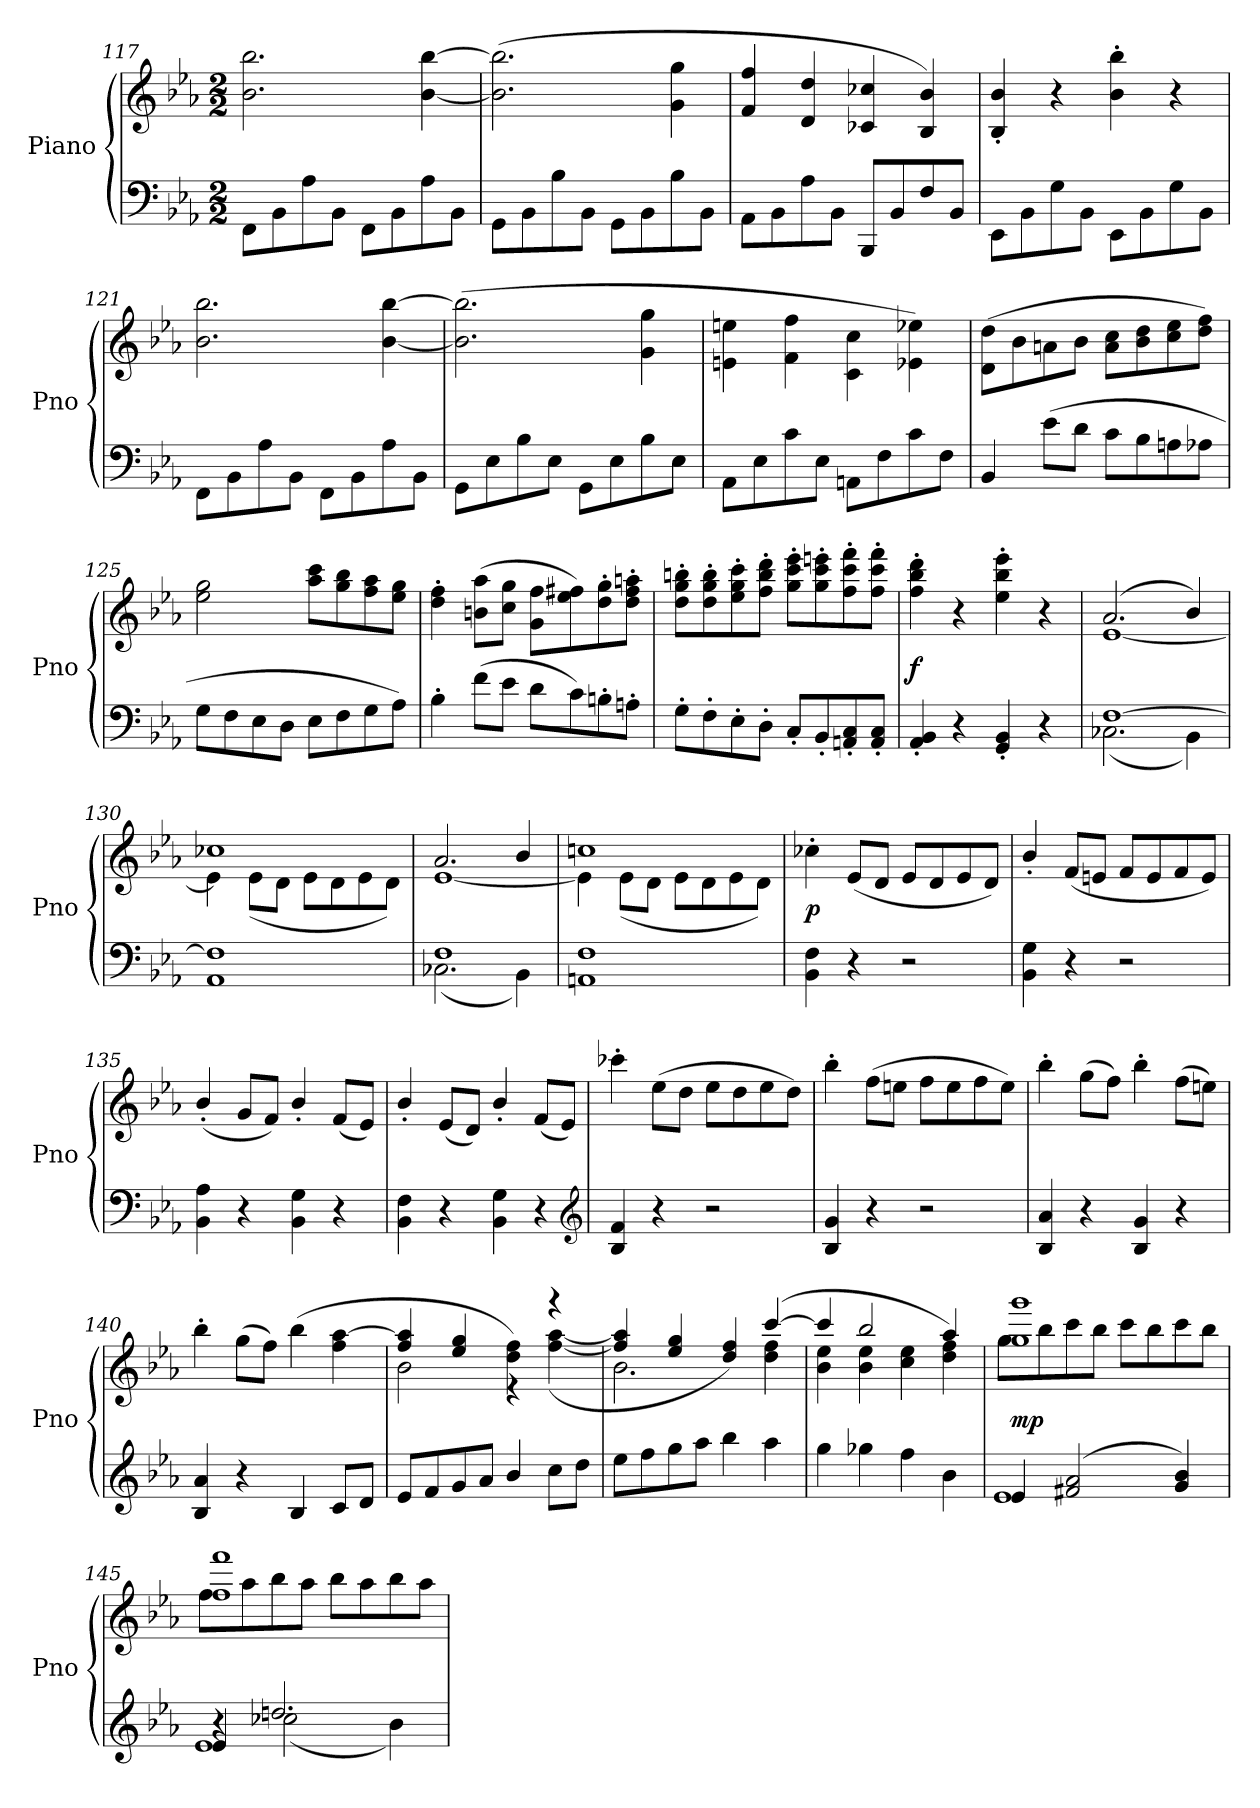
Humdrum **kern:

**kern	**kern	**dynam
*part1	*part1	*part1
*staff2	*staff1	*staff1/2
*I"Piano	*	*
*I'Pno	*	*
*clefF4	*clefG2	*
*k[b-e-a-]	*k[b-e-a-]	*
*M2/2	*M2/2	*
=117	=117	=117
8FF\L	2.b-\ 2.bb-\	.
8BB-\	.	.
8A-\	.	.
8BB-\J	.	.
8FF\L	.	.
8BB-\	.	.
8A-\	[4b-\ [4bb-\	.
8BB-\J	.	.
=118	=118	=118
8GG\L	(2.b-]\ 2.bb-]\	.
8BB-\	.	.
8B-\	.	.
8BB-\J	.	.
8GG\L	.	.
8BB-\	.	.
8B-\	4g\ 4gg\	.
8BB-\J	.	.
=119	=119	=119
8AA-\L	4f/ 4ff/	.
8BB-\	.	.
8A-\	4d/ 4dd/	.
8BB-\J	.	.
8BBB-/L	4c-X/ 4cc-X/	.
8BB-/	.	.
8F/	4B-/ 4b-/)	.
8BB-/J	.	.
=120	=120	=120
8EE-\L	4B-'/ 4b-'/	.
8BB-\	.	.
8G\	4r	.
8BB-\J	.	.
8EE-\L	4b-'\ 4bb-'\	.
8BB-\	.	.
8G\	4r	.
8BB-\J	.	.
=121	=121	=121
8FF\L	2.b-\ 2.bb-\	.
8BB-\	.	.
8A-\	.	.
8BB-\J	.	.
8FF\L	.	.
8BB-\	.	.
8A-\	[4b-\ [4bb-\	.
8BB-\J	.	.
=122	=122	=122
8GG\L	(2.b-]\ 2.bb-]\	.
8E-\	.	.
8B-\	.	.
8E-\J	.	.
8GG\L	.	.
8E-\	.	.
8B-\	4g\ 4gg\	.
8E-\J	.	.
=123	=123	=123
8AA-\L	4en\ 4een\	.
8E-\	.	.
8c\	4f\ 4ff\	.
8E-\J	.	.
8AAn\L	4c\ 4cc\	.
8F\	.	.
8c\	4e-X\ 4ee-X\)	.
8F\J	.	.
=124	=124	=124
4BB-/	(8d\ 8dd\L	.
.	8b-\	.
(8e-\L	8an\	.
8d\J	8b-\J	.
8c\L	8a\ 8cc\L	.
8B-\	8b-\ 8dd\	.
8An\	8cc\ 8ee-\	.
8A-X\J	8dd\ 8ff\J)	.
=125	=125	=125
8G\L	2ee-\ 2gg\	.
8F\	.	.
8E-\	.	.
8D\J	.	.
8E-\L	8aa-\ 8ccc\L	.
8F\	8gg\ 8bb-\	.
8G\	8ff\ 8aa-\	.
8A-\J)	8ee-\ 8gg\J	.
=126	=126	=126
4B-'\	4dd'\ 4ff'\	.
(8f\L	(8bn\ 8aa-\L	.
8e-\J	8cc\ 8gg\J	.
8d\L	8g\ 8ff\L	.
8c\)	8ee-\ 8ff#X\)	.
8Bn'\	8dd'\ 8gg'\	.
8An'\J	8dd'\ 8ff#'\ 8aan'\J	.
=127	=127	=127
8G'\L	8dd'\ 8gg'\ 8bbn'\L	.
8F'\	8dd'\ 8gg'\ 8bb'\	.
8E-'\	8ee-'\ 8gg'\ 8ccc'\	.
8D'\J	8ff'\ 8bb'\ 8ddd'\J	.
8C'/L	8gg'\ 8ccc'\ 8eee-'\L	.
8BB-'/	8gg'\ 8ccc'\ 8eeen'\	.
8AAn'/ 8C'/	8ff'\ 8ccc'\ 8fff'\	.
8AA'/ 8C'/J	8ff'\ 8ccc'\ 8fff'\J	.
=128	=128	=128
4AA-'/ 4BB-'/	4ff'\ 4bb-'\ 4ddd'\	f
4r	4r	.
4GG'/ 4BB-'/	4ee-'\ 4bb-'\ 4eee-'\	.
4r	4r	.
=129	=129	=129
*^	*^	*
[1F	(2.C-X\	(2.a-/	[1e-	.
.	4BB-\)	4b-/)	.	.
*v	*v	*	*	*
=130	=130	=130	=130
1AA- 1F]	1cc-X	4e-\]	.
.	.	(8e-\L	.
.	.	8d\J	.
.	.	8e-\L	.
.	.	8d\	.
.	.	8e-\	.
.	.	8d\J)	.
=131	=131	=131	=131
*^	*	*	*
1F	(2.C-X\	2.a-/	[1e-	.
.	4BB-\)	4b-/	.	.
*v	*v	*	*	*
=132	=132	=132	=132
1AAn 1F	1ccn	4e-\]	.
.	.	(8e-\L	.
.	.	8d\J	.
.	.	8e-\L	.
.	.	8d\	.
.	.	8e-\	.
.	.	8d\J)	.
*	*v	*v	*
=133	=133	=133
4BB-\ 4F\	4cc-X'\	p
4r	(8e-/L	.
.	8d/J	.
2r	8e-/L	.
.	8d/	.
.	8e-/	.
.	8d/J)	.
=134	=134	=134
4BB-\ 4G\	4b-'/	.
4r	(8f/L	.
.	8en/J	.
2r	8f/L	.
.	8e/	.
.	8f/	.
.	8e/J)	.
=135	=135	=135
4BB-\ 4A-\	(4b-'/	.
4r	8g/L	.
.	8f/J)	.
4BB-\ 4G\	4b-'/	.
4r	(8f/L	.
.	8e-/J)	.
=136	=136	=136
4BB-\ 4F\	4b-'/	.
4r	(8e-/L	.
.	8d/J)	.
4BB-\ 4G\	4b-'/	.
4r	(8f/L	.
.	8e-/J)	.
*clefG2	*	*
=137	=137	=137
4B-/ 4f/	4ccc-X'\	.
4r	(8ee-\L	.
.	8dd\J	.
2r	8ee-\L	.
.	8dd\	.
.	8ee-\	.
.	8dd\J)	.
=138	=138	=138
4B-/ 4g/	4bb-'\	.
4r	(8ff\L	.
.	8een\J	.
2r	8ff\L	.
.	8ee\	.
.	8ff\	.
.	8ee\J)	.
=139	=139	=139
4B-/ 4a-/	4bb-'\	.
4r	(8gg\L	.
.	8ff\J)	.
4B-/ 4g/	4bb-'\	.
4r	(8ff\L	.
.	8een\J)	.
=140	=140	=140
4B-/ 4a-/	4bb-'\	.
4r	(8gg\L	.
.	8ff\J)	.
4B-/	(4bb-\	.
8c/L	4ff\ [4aa-\	.
8d/J	.	.
=141	=141	=141
*	*^	*
8e-/L	4ff/ 4aa-]/	2b-\	.
8f/	.	.	.
8g/	4ee-/ 4gg/	.	.
8a-/J	.	.	.
4b-/	4dd\ 4ff\)	4r	.
8cc\L	4r	([4ff\ [4aa-\	.
8dd\J	.	.	.
=142	=142	=142	=142
8ee-\L	4ff]/ 4aa-]/	2.b-\	.
8ff\	.	.	.
8gg\	4ee-/ 4gg/	.	.
8aa-\J	.	.	.
4bb-\	4dd/ 4ff/)	.	.
4aa-\	([4ccc/	4dd\ 4ff\	.
=143	=143	=143	=143
4gg\	4ccc/]	4b-\ 4ee-\	.
4gg-X\	2bb-/	4b-\ 4ee-\	.
4ff\	.	4cc\ 4ee-\	.
4b-\	4aa-/	4dd\ 4ff\)	.
=144	=144	=144	=144
*^	*	*	*
4e-/	1e-	1gg 1ggg	8gg\L	mp
.	.	.	8bb-\	.
(2f#X/ 2a-/	.	.	8ccc\	.
.	.	.	8bb-\J	.
.	.	.	8ccc\L	.
.	.	.	8bb-\	.
4g/ 4b-/)	.	.	8ccc\	.
.	.	.	8bb-\J	.
=145	=145	=145	=145	=145
*	*^	*	*	*
4r	4e-/	1e-	1ff 1fff	8ff\L	.
.	.	.	.	8aa-\	.
2.ddn/	(2cc-X\	.	.	8bb-\	.
.	.	.	.	8aa-\J	.
.	.	.	.	8bb-\L	.
.	.	.	.	8aa-\	.
.	4b-\)	.	.	8bb-\	.
.	.	.	.	8aa-\J	.
*v	*v	*v	*	*	*
*	*v	*v	*
=	=	=
*-	*-	*-
